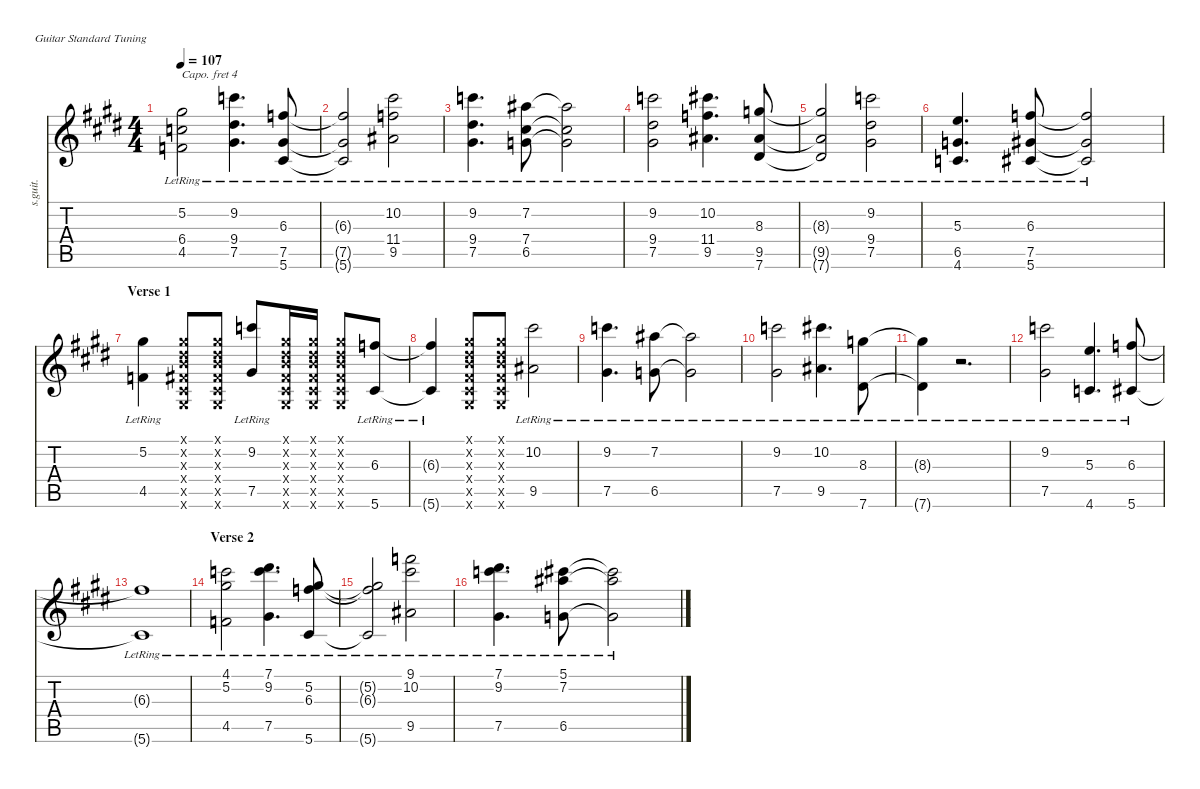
\defaultSystemsLayout 4
\hideDynamics
\bracketExtendMode nobrackets
\otherSystemsTrackNameOrientation horizontal
\track ("Steel Guitar" "s.guit.") {instrument acousticguitarsteel}
\staff {score tabs}
\capo 4
\tuning (E4 B3 G3 D3 A2 E2)
\ts (4 4)
\tempo 107
\clef g2
\ks e
(4.5{lr acc forcenatural} 5.2{lr acc #} 6.4{acc forcenatural}).2{dy mf instrument acousticguitarsteel beam Down} (7.5{lr acc #} 9.2{lr acc forcenatural} 9.4{acc #}).4{d beam Down} (5.6{lr acc #} 6.3{lr acc forcenatural} 7.5{acc #}).8{beam Up} |
(5.6{lr t acc #} 6.3{lr t acc forcenatural} 7.5{t acc #}).2{beam Up} (9.5{lr acc #} 10.2{lr acc #} 11.4{acc forcenatural}).2{beam Down} |
(7.5{lr acc #} 9.2{lr acc forcenatural} 9.4{acc #}).4{d beam Down} (6.5{lr acc forcenatural} 7.2{lr acc #} 7.4{acc #}).8{beam Down} (6.5{lr t acc forcenatural} 7.2{lr t acc #} 7.4{t acc #}).2{beam Down} |
(7.5{lr acc #} 9.2{lr acc forcenatural} 9.4{acc #}).2{beam Down} (9.5{lr acc #} 10.2{lr acc #} 11.4{acc forcenatural}).4{d beam Down} (7.6{lr acc #} 8.3{lr acc forcenatural} 9.5{acc #}).8{beam Up} |
(7.6{lr t acc #} 8.3{lr t acc forcenatural} 9.5{t acc #}).2{beam Up} (7.5{lr acc #} 9.2{lr acc forcenatural} 9.4{acc #}).2{beam Down} |
(4.6{lr acc forcenatural} 5.3{lr acc forcenatural} 6.5{acc forcenatural}).4{d beam Up} (6.3{lr acc forcenatural} 5.6{lr acc #} 7.5{acc #}).8{beam Up} (6.3{lr t acc forcenatural} 5.6{lr t acc #} 7.5{t acc #}).2{beam Up} |
\section ("" "Verse 1")
(4.5{lr acc forcenatural} 5.2{lr acc #}).4{beam Down} (0.4{x acc #} 0.3{x acc forcenatural} 0.2{x acc #} 0.5{x acc #} 0.6{x acc #} 0.1{x acc #}).8{beam Up} (0.3{x acc forcenatural} 0.2{x acc #} 0.4{x acc #} 0.5{x acc #} 0.6{x acc #} 0.1{x acc #}).8{beam Up} (7.5{lr acc #} 9.2{lr acc forcenatural}).8{beam Up} (0.3{x acc forcenatural} 0.2{x acc #} 0.4{x acc #} 0.5{x acc #} 0.6{x acc #} 0.1{x acc #}).16{beam Up} (0.3{x acc forcenatural} 0.2{x acc #} 0.4{x acc #} 0.5{x acc #} 0.6{x acc #} 0.1{x acc #}).16{beam Up} (0.3{x acc forcenatural} 0.2{x acc #} 0.4{x acc #} 0.5{x acc #} 0.6{x acc #} 0.1{x acc #}).8{beam Up} (5.6{lr acc #} 6.3{lr acc forcenatural}).8{beam Up} |
(5.6{lr t acc #} 6.3{lr t acc forcenatural}).4{beam Up} (0.3{x acc forcenatural} 0.2{x acc #} 0.4{x acc #} 0.5{x acc #} 0.6{x acc #} 0.1{x acc #}).8{beam Up} (0.3{x acc forcenatural} 0.2{x acc #} 0.4{x acc #} 0.5{x acc #} 0.6{x acc #} 0.1{x acc #}).8{beam Up} (9.5{lr acc #} 10.2{lr acc #}).2{beam Down} |
(7.5{lr acc #} 9.2{lr acc forcenatural}).4{d beam Down} (6.5{lr acc forcenatural} 7.2{lr acc #}).8{beam Down} (6.5{lr t acc forcenatural} 7.2{lr t acc #}).2{beam Down} |
(7.5{lr acc #} 9.2{lr acc forcenatural}).2{beam Down} (9.5{lr acc #} 10.2{lr acc #}).4{d beam Down} (7.6{lr acc #} 8.3{lr acc forcenatural}).8{beam Down} |
(7.6{lr t acc #} 8.3{lr t acc forcenatural}).4{beam Down} r.2{d beam Down} |
(7.5{lr acc #} 9.2{lr acc forcenatural}).2{beam Down} (4.6{lr acc forcenatural} 5.3{lr acc forcenatural}).4{d beam Up} (6.3{lr acc forcenatural} 5.6{lr acc #}).8{beam Up} |
(6.3{lr t acc forcenatural} 5.6{lr t acc #}).1{beam Up} |
\section ("" "Verse 2")
(4.5{lr acc forcenatural} 5.2{lr acc #} 4.1{lr acc forcenatural}).2{beam Down} (7.5{lr acc #} 9.2{lr acc forcenatural} 7.1{lr acc #}).4{d beam Down} (5.6{lr acc #} 6.3{lr acc forcenatural} 5.2{lr acc #}).8{beam Up} |
(5.6{lr t acc #} 6.3{lr t acc forcenatural} 5.2{lr t acc #}).2{beam Up} (9.5{lr acc #} 10.2{lr acc #} 9.1{lr acc forcenatural}).2{beam Down} |
(7.5{lr acc #} 9.2{lr acc forcenatural} 7.1{lr acc #}).4{d beam Down} (6.5{lr acc forcenatural} 7.2{lr acc #} 5.1{lr acc #}).8{beam Down} (6.5{lr t acc forcenatural} 7.2{lr t acc #} 5.1{lr t acc #}).2{beam Down}
